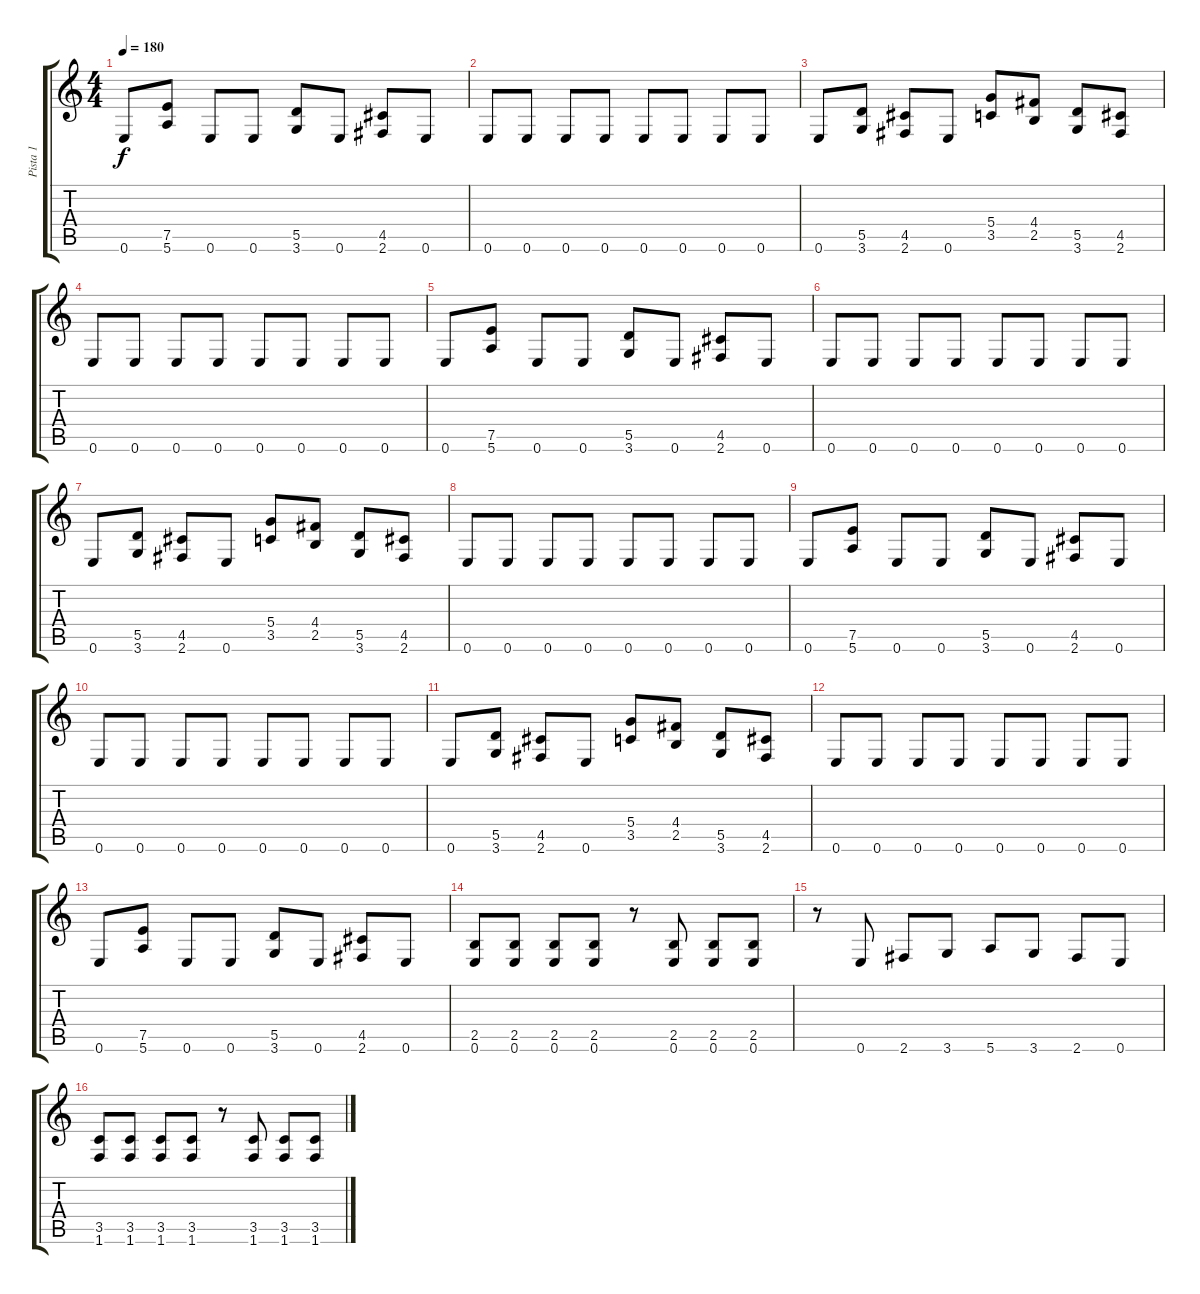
\track ("Pista 1" "Pista 1") {instrument overdrivenguitar}
\staff {score tabs}
\tuning (E4 B3 G3 D3 A2 E2) {hide}
\ts (4 4)
\tempo 180
\clef g2
\ks c
0.6.8{dy f} (7.5 5.6).8 0.6.8 0.6.8 (5.5 3.6).8 0.6.8 (4.5 2.6).8 0.6.8 |
0.6.8 0.6.8 0.6.8 0.6.8 0.6.8 0.6.8 0.6.8 0.6.8 |
0.6.8 (5.5 3.6).8 (4.5 2.6).8 0.6.8 (5.4 3.5).8 (4.4 2.5).8 (5.5 3.6).8 (4.5 2.6).8 |
0.6.8 0.6.8 0.6.8 0.6.8 0.6.8 0.6.8 0.6.8 0.6.8 |
0.6.8 (7.5 5.6).8 0.6.8 0.6.8 (5.5 3.6).8 0.6.8 (4.5 2.6).8 0.6.8 |
0.6.8 0.6.8 0.6.8 0.6.8 0.6.8 0.6.8 0.6.8 0.6.8 |
0.6.8 (5.5 3.6).8 (4.5 2.6).8 0.6.8 (5.4 3.5).8 (4.4 2.5).8 (5.5 3.6).8 (4.5 2.6).8 |
0.6.8 0.6.8 0.6.8 0.6.8 0.6.8 0.6.8 0.6.8 0.6.8 |
0.6.8 (7.5 5.6).8 0.6.8 0.6.8 (5.5 3.6).8 0.6.8 (4.5 2.6).8 0.6.8 |
0.6.8 0.6.8 0.6.8 0.6.8 0.6.8 0.6.8 0.6.8 0.6.8 |
0.6.8 (5.5 3.6).8 (4.5 2.6).8 0.6.8 (5.4 3.5).8 (4.4 2.5).8 (5.5 3.6).8 (4.5 2.6).8 |
0.6.8 0.6.8 0.6.8 0.6.8 0.6.8 0.6.8 0.6.8 0.6.8 |
0.6.8 (7.5 5.6).8 0.6.8 0.6.8 (5.5 3.6).8 0.6.8 (4.5 2.6).8 0.6.8 |
(2.5 0.6).8 (2.5 0.6).8 (2.5 0.6).8 (2.5 0.6).8 r.8 (2.5 0.6).8 (2.5 0.6).8 (2.5 0.6).8 |
r.8 0.6.8 2.6.8 3.6.8 5.6.8 3.6.8 2.6.8 0.6.8 |
(3.5 1.6).8 (3.5 1.6).8 (3.5 1.6).8 (3.5 1.6).8 r.8 (3.5 1.6).8 (3.5 1.6).8 (3.5 1.6).8
